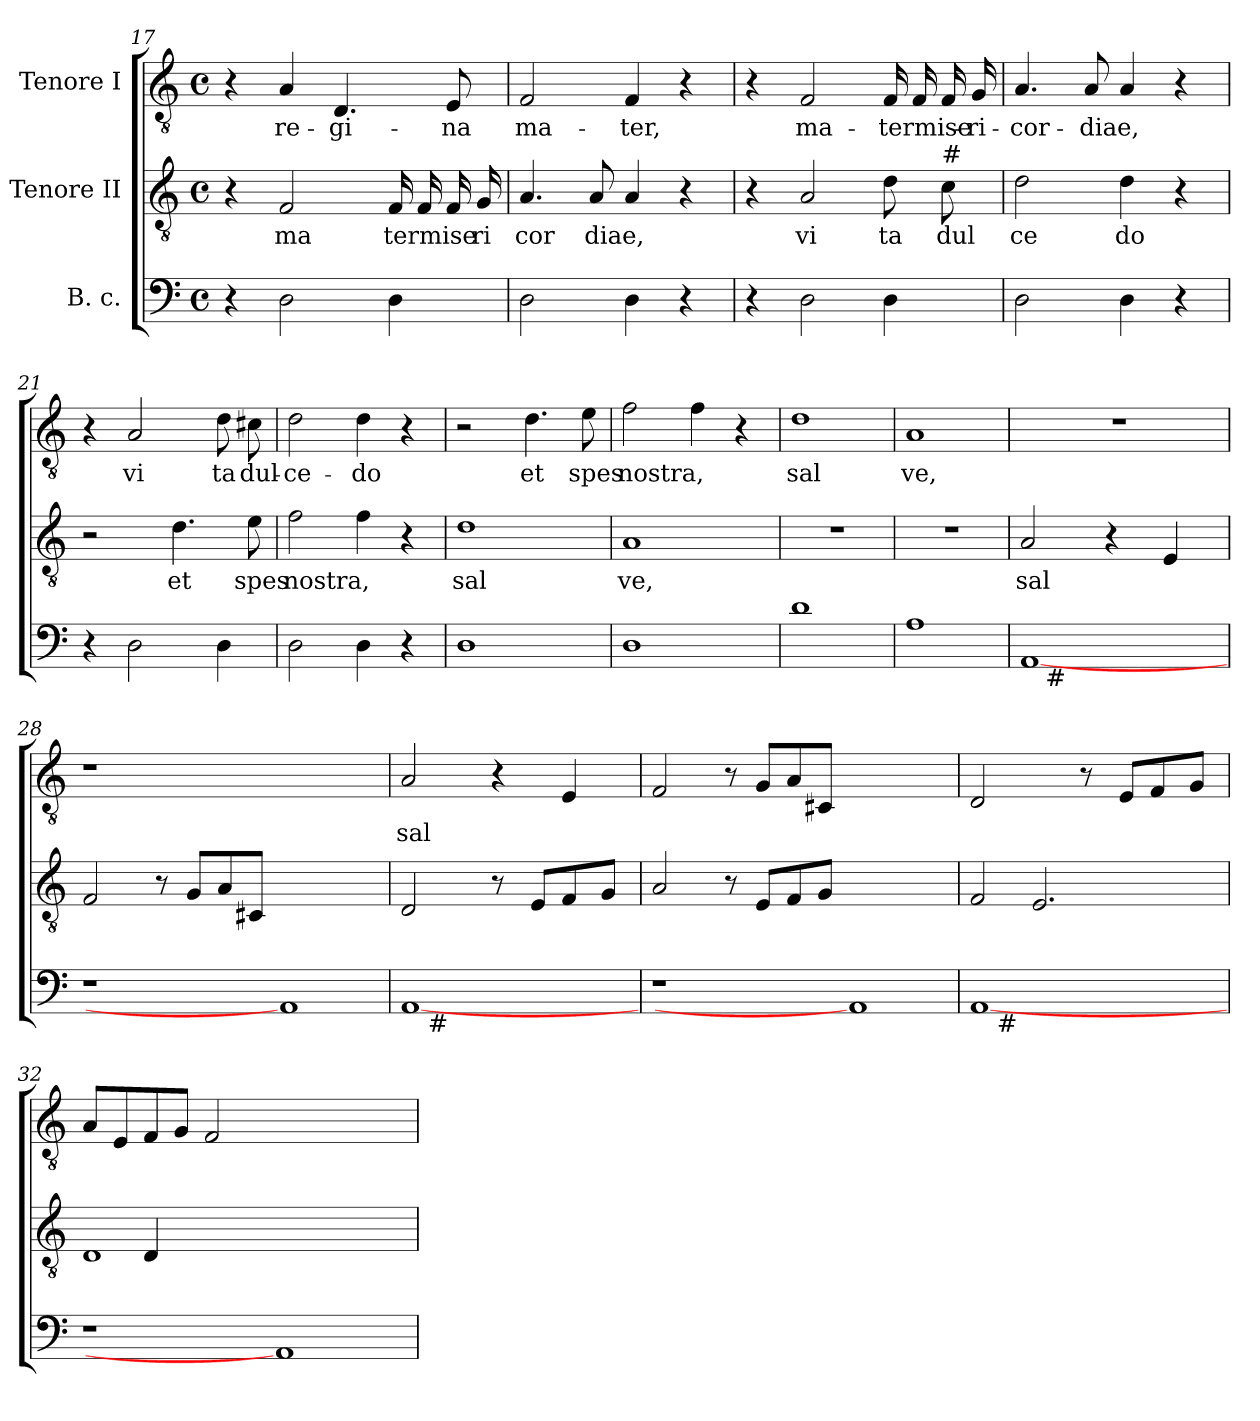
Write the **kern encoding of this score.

**kern	**kern	**text	**kern	**text
*part3	*part2	*part2	*part1	*part1
*staff3	*staff2	*staff2	*staff1	*staff1
*I"B. c.	*I"Tenore II	*	*I"Tenore I	*
*clefF4	*clefGv2	*	*clefGv2	*
*k[]	*k[]	*	*k[]	*
*C:	*C:	*	*C:	*
*M4/4	*M4/4	*	*M4/4	*
*met(c)	*met(c)	*	*met(c)	*
=17	=17	=17	=17	=17
4r	4r	.	4r	.
!	!	!LO:LY:b	!	!LO:LY:b
2D\	2F/	ma	4A/	re-
!	!	!	!	!LO:LY:b
.	.	.	4.D/	-gi-
!	!	!LO:LY:b	!	!
4D\	16F/	termise	.	.
.	16F/	.	.	.
!	!	!	!	!LO:LY:b
.	16F/	.	8E/	-na
!	!	!LO:LY:b	!	!
.	16G/	ri	.	.
=18	=18	=18	=18	=18
!	!	!LO:LY:b	!	!LO:LY:b
2D\	4.A/	cor	2F/	ma-
!	!	!LO:LY:b	!	!
.	8A/	diae,	.	.
!	!	!	!	!LO:LY:b
4D\	4A/	.	4F/	-ter,
4r	4r	.	4r	.
=19	=19	=19	=19	=19
4r	4r	.	4r	.
!	!	!LO:LY:b	!	!LO:LY:b
2D\	2A/	vi	2F/	ma-
!	!	!LO:LY:b	!	!LO:LY:b
4D\	8d\	ta	16F/	-termise-
.	.	.	16F/	.
!	!LO:TX:a:t=#	!	!	!
!	!	!LO:LY:b	!	!
.	8c\	dul	16F/	.
!	!	!	!	!LO:LY:b
.	.	.	16G/	-ri-
=20	=20	=20	=20	=20
!	!	!LO:LY:b	!	!LO:LY:b
2D\	2d\	ce	4.A/	-cor-
!	!	!	!	!LO:LY:b
.	.	.	8A/	-diae,
!	!	!LO:LY:b	!	!
4D\	4d\	do	4A/	.
4r	4r	.	4r	.
=21	=21	=21	=21	=21
4r	2r	.	4r	.
!	!	!	!	!LO:LY:b
2D\	.	.	2A/	vi
!	!	!LO:LY:b	!	!
.	4.d\	et	.	.
!	!	!	!	!LO:LY:b
4D\	.	.	8d\	ta
!	!	!LO:LY:b	!	!LO:LY:b
.	8e\	spes	8c#X\	dul-
=22	=22	=22	=22	=22
!	!	!LO:LY:b	!	!LO:LY:b
2D\	2f\	nostra,	2d\	-ce-
!	!	!	!	!LO:LY:b
4D\	4f\	.	4d\	-do
4r	4r	.	4r	.
!!LO:LB:g=z
=23	=23	=23	=23	=23
!	!	!LO:LY:b	!	!
1D	1d	sal	2r	.
!	!	!	!	!LO:LY:b
.	.	.	4.d\	et
!	!	!	!	!LO:LY:b
.	.	.	8e\	spes
=24	=24	=24	=24	=24
!	!	!LO:LY:b	!	!LO:LY:b
1D	1A	ve,	2f\	nostra,
.	.	.	4f\	.
.	.	.	4r	.
=25	=25	=25	=25	=25
!	!	!	!	!LO:LY:b
1d	1r	.	1d	sal
=26	=26	=26	=26	=26
!	!	!	!	!LO:LY:b
1A	1r	.	1A	ve,
=27	=27	=27	=27	=27
!	!	!LO:LY:b	!	!
*^	*	*	*	*
[1AA	16.ryy	2A/	sal	1r	.
!	!LO:TX:b:t=#	!	!	!	!
.	2ryy	.	.	.	.
.	.	4r	.	.	.
.	4ryy	.	.	.	.
.	.	4E/	.	.	.
.	8ryy	.	.	.	.
.	32ryy	.	.	.	.
*v	*v	*	*	*	*
=28	=28	=28	=28	=28
1r	2F/	.	1r	.
.	8r	.	.	.
.	8G/L	.	.	.
.	8A/	.	.	.
.	8C#X/J	.	.	.
1AA]	1ryy	.	1ryy	.
=29	=29	=29	=29	=29
!	!	!	!	!LO:LY:b
*^	*	*	*	*
[1AA	16.ryy	2D/	.	2A/	sal
!	!LO:TX:b:t=#	!	!	!	!
.	2ryy	.	.	.	.
.	.	8r	.	4r	.
.	4ryy	.	.	.	.
.	.	8E/L	.	.	.
.	.	8F/	.	4E/	.
.	8ryy	.	.	.	.
.	.	8G/J	.	.	.
.	32ryy	.	.	.	.
*v	*v	*	*	*	*
=30	=30	=30	=30	=30
1r	2A/	.	2F/	.
.	8r	.	8r	.
.	8E/L	.	8G/L	.
.	8F/	.	8A/	.
.	8G/J	.	8C#X/J	.
1AA]	1ryy	.	1ryy	.
=31	=31	=31	=31	=31
*^	*^	*	*	*
[1AA	16.ryy	2F/	4ryy	.	2D/	.
!	!LO:TX:b:t=#	!	!	!	!	!
.	2ryy	.	.	.	.	.
.	.	.	2.E/	.	.	.
.	.	2ryy	.	.	8r	.
.	4ryy	.	.	.	.	.
.	.	.	.	.	8E/L	.
.	.	.	.	.	8F/	.
.	8ryy	.	.	.	.	.
.	.	.	.	.	8G/J	.
.	32ryy	.	.	.	.	.
*v	*v	*	*	*	*	*
=32	=32	=32	=32	=32	=32
1r	4ryy	1D	.	8A/L	.
.	.	.	.	8E/	.
.	4D/	.	.	8F/	.
.	.	.	.	8G/J	.
.	1ryy	.	.	2F/	.
1AA]	.	1ryy	.	1ryy	.
.	2ryy	.	.	.	.
*	*v	*v	*	*	*
=	=	=	=	=
*-	*-	*-	*-	*-
